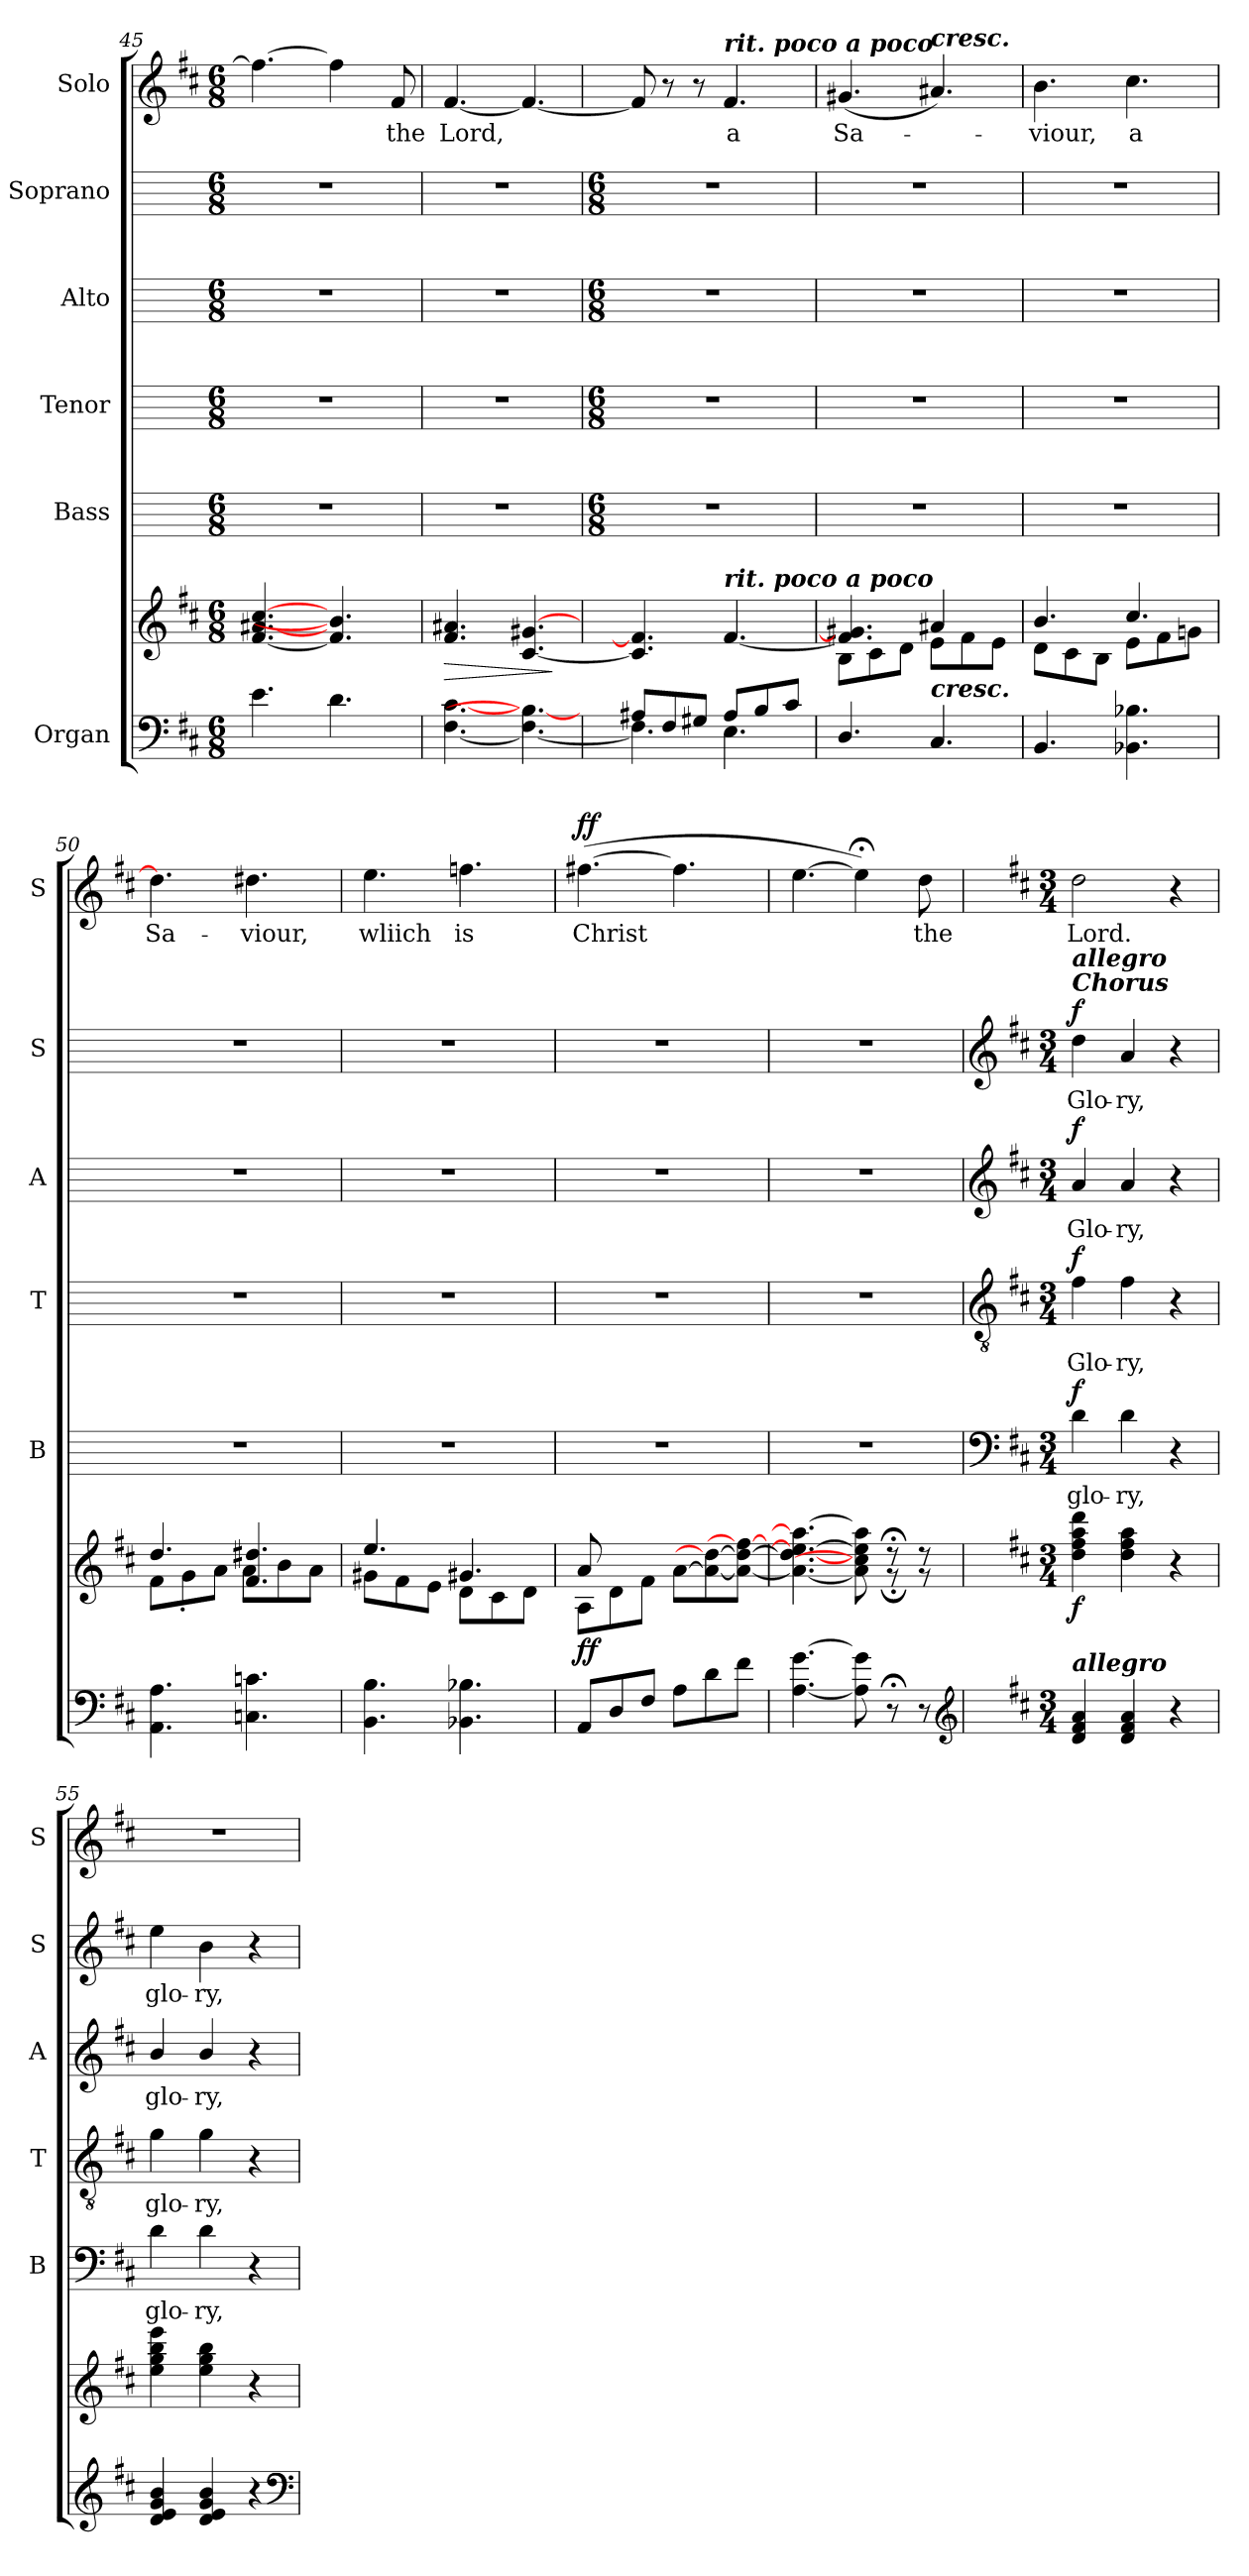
**kern	**kern	**dynam	**kern	**text	**dynam	**kern	**text	**dynam	**kern	**text	**dynam	**kern	**text	**dynam	**kern	**text	**dynam
*part6	*part6	*part6	*part5	*part5	*part5	*part4	*part4	*part4	*part3	*part3	*part3	*part2	*part2	*part2	*part1	*part1	*part1
*staff7	*staff6	*staff6/7	*staff5	*staff5	*staff5	*staff4	*staff4	*staff4	*staff3	*staff3	*staff3	*staff2	*staff2	*staff2	*staff1	*staff1	*staff1
*I"Organ	*	*	*I"Bass	*	*	*I"Tenor	*	*	*I"Alto	*	*	*I"Soprano	*	*	*I"Solo	*	*
*	*	*	*I'B	*	*	*I'T	*	*	*I'A	*	*	*I'S	*	*	*I'S	*	*
*clefF4	*clefG2	*	*	*	*	*	*	*	*	*	*	*	*	*	*clefG2	*	*
*k[f#c#]	*k[f#c#]	*	*	*	*	*	*	*	*	*	*	*	*	*	*k[f#c#]	*	*
*D:	*D:	*	*	*	*	*	*	*	*	*	*	*	*	*	*D:	*	*
*M6/8	*M6/8	*	*M6/8	*	*	*M6/8	*	*	*M6/8	*	*	*M6/8	*	*	*M6/8	*	*
=45	=45	=45	=45	=45	=45	=45	=45	=45	=45	=45	=45	=45	=45	=45	=45	=45	=45
*^	*^	*	*	*	*	*	*	*	*	*	*	*	*	*	*	*	*
4.e\	2ryy	[4.f#/ [4.a#X/ [4.cc#/	4ryy	.	2.r	.	.	2.r	.	.	2.r	.	.	2.r	.	.	4.ff#_	.	.
.	.	.	2ryy	.	.	.	.	.	.	.	.	.	.	.	.	.	.	.	.
4.d\	.	4.f#/] 4.b/]	.	.	.	.	.	.	.	.	.	.	.	.	.	.	4ff#]	.	.
.	4ryy	.	.	.	.	.	.	.	.	.	.	.	.	.	.	.	.	.	.
!	!	!	!	!	!	!	!	!	!	!	!	!	!	!	!	!	!	!LO:LY:b	!
.	.	.	.	.	.	.	.	.	.	.	.	.	.	.	.	.	8f#	the	.
=46	=46	=46	=46	=46	=46	=46	=46	=46	=46	=46	=46	=46	=46	=46	=46	=46	=46	=46	=46
!	!	!	!	!LO:HP:b	!	!	!	!	!	!	!	!	!	!	!	!	!	!LO:LY:b	!
2.ryy	[4.F#\ [4.c#\	4.f#/ 4.a#X/	4ryy	>	2.r	.	.	2.r	.	.	2.r	.	.	2.r	.	.	[4.f#	Lord,	.
.	.	.	2ryy	.	.	.	.	.	.	.	.	.	.	.	.	.	.	.	.
.	4.F#\_ 4.B\_	[4.c#/ [4.g#X/	.	.	.	.	.	.	.	.	.	.	.	.	.	.	4.f#_	.	.
*v	*v	*	*	*	*	*	*	*	*	*	*	*	*	*	*	*	*	*	*
*	*v	*v	*	*	*	*	*	*	*	*	*	*	*	*	*	*	*	*
.	.	]	.	.	.	.	.	.	.	.	.	.	.	.	.	.	.
!!LO:LB:g=z
=47	=47	=47	=47	=47	=47	=47	=47	=47	=47	=47	=47	=47	=47	=47	=47	=47	=47
*	*	*	*M6/8	*	*	*M6/8	*	*	*M6/8	*	*	*M6/8	*	*	*	*	*
*^	*^	*	*	*	*	*	*	*	*	*	*	*	*	*	*	*	*
8A#X/L	4.F#\]	4.c#/] 4.f#/]	2ryy	.	2.r	.	.	2.r	.	.	2.r	.	.	2.r	.	.	8f#]	.	.
8F#/	.	.	.	.	.	.	.	.	.	.	.	.	.	.	.	.	8r	.	.
8G#X/J	.	.	.	.	.	.	.	.	.	.	.	.	.	.	.	.	8r	.	.
!	!	!	!	!	!	!	!	!	!	!	!	!	!	!	!	!	!LO:TX:a:Bi:t=rit. poco a poco	!	!
!	!	!LO:TX:a:Bi:t=rit. poco a poco	!	!	!	!	!	!	!	!	!	!	!	!	!	!	!	!	!
!	!	!	!	!	!	!	!	!	!	!	!	!	!	!	!	!	!	!LO:LY:b	!
8A#/L	4.E\	[4.f#/	.	.	.	.	.	.	.	.	.	.	.	.	.	.	4.f#	a	.
8B/	.	.	4ryy	.	.	.	.	.	.	.	.	.	.	.	.	.	.	.	.
8c#/J	.	.	.	.	.	.	.	.	.	.	.	.	.	.	.	.	.	.	.
=48	=48	=48	=48	=48	=48	=48	=48	=48	=48	=48	=48	=48	=48	=48	=48	=48	=48	=48	=48
!	!	!	!	!	!	!	!	!	!	!	!	!	!	!	!	!	!	!LO:LY:b	!
4.D/	2ryy	4.f#/] 4.g#X/]	8B\L	.	2.r	.	.	2.r	.	.	2.r	.	.	2.r	.	.	(<4.g#X	Sa-	.
.	.	.	8c#\	.	.	.	.	.	.	.	.	.	.	.	.	.	.	.	.
.	.	.	8d\J	.	.	.	.	.	.	.	.	.	.	.	.	.	.	.	.
!	!	!	!	!	!	!	!	!	!	!	!	!	!	!	!	!	!LO:TX:a:Bi:t=cresc.	!	!
!LO:TX:a:Bi:t=cresc.	!	!	!	!	!	!	!	!	!	!	!	!	!	!	!	!	!	!	!
4.C#/	.	4a#X/	8e\L	.	.	.	.	.	.	.	.	.	.	.	.	.	4.a#X)	.	.
.	4ryy	.	8f#\	.	.	.	.	.	.	.	.	.	.	.	.	.	.	.	.
.	.	8ryy	8e\J	.	.	.	.	.	.	.	.	.	.	.	.	.	.	.	.
=49	=49	=49	=49	=49	=49	=49	=49	=49	=49	=49	=49	=49	=49	=49	=49	=49	=49	=49	=49
!	!	!	!	!	!	!	!	!	!	!	!	!	!	!	!	!	!	!LO:LY:b	!
4.BB/	2ryy	4.b/	8d\L	.	2.r	.	.	2.r	.	.	2.r	.	.	2.r	.	.	4.b	viour,	.
.	.	.	8c#\	.	.	.	.	.	.	.	.	.	.	.	.	.	.	.	.
.	.	.	8B\J	.	.	.	.	.	.	.	.	.	.	.	.	.	.	.	.
!	!	!	!	!	!	!	!	!	!	!	!	!	!	!	!	!	!	!LO:LY:b	!
4.BB-X\ 4.B-X\	.	4.cc#/	8e\L	.	.	.	.	.	.	.	.	.	.	.	.	.	4.cc#	a	.
.	4ryy	.	8f#\	.	.	.	.	.	.	.	.	.	.	.	.	.	.	.	.
.	.	.	8gn\J	.	.	.	.	.	.	.	.	.	.	.	.	.	.	.	.
=50	=50	=50	=50	=50	=50	=50	=50	=50	=50	=50	=50	=50	=50	=50	=50	=50	=50	=50	=50
!	!	!	!	!	!	!	!	!	!	!	!	!	!	!	!	!	!	!LO:LY:b	!
4.AA\ 4.A\	2ryy	4.dd/	8f#\L	.	2.r	.	.	2.r	.	.	2.r	.	.	2.r	.	.	4.dd]	Sa-	.
.	.	.	8g'\	.	.	.	.	.	.	.	.	.	.	.	.	.	.	.	.
.	.	.	8a\J	.	.	.	.	.	.	.	.	.	.	.	.	.	.	.	.
!	!	!	!	!	!	!	!	!	!	!	!	!	!	!	!	!	!	!LO:LY:b	!
4.Cn\ 4.cn\	.	4.f#/ 4.dd#X/	8a\L	.	.	.	.	.	.	.	.	.	.	.	.	.	4.dd#X	-viour,	.
.	4ryy	.	8b\	.	.	.	.	.	.	.	.	.	.	.	.	.	.	.	.
.	.	.	8a\J	.	.	.	.	.	.	.	.	.	.	.	.	.	.	.	.
=51	=51	=51	=51	=51	=51	=51	=51	=51	=51	=51	=51	=51	=51	=51	=51	=51	=51	=51	=51
!	!	!	!	!	!	!	!	!	!	!	!	!	!	!	!	!	!	!LO:LY:b	!
4.BB\ 4.B\	4ryy	4.ee/	8g#X\L	.	2.r	.	.	2.r	.	.	2.r	.	.	2.r	.	.	4.ee	wliich	.
.	.	.	8f#\	.	.	.	.	.	.	.	.	.	.	.	.	.	.	.	.
.	8ryy	.	8e\J	.	.	.	.	.	.	.	.	.	.	.	.	.	.	.	.
!	!	!	!	!	!	!	!	!	!	!	!	!	!	!	!	!	!	!LO:LY:b	!
4.BB-X\ 4.B-X\	4.ryy	4.g#X/	8d\L	.	.	.	.	.	.	.	.	.	.	.	.	.	4.ffn	is	.
.	.	.	8c#\	.	.	.	.	.	.	.	.	.	.	.	.	.	.	.	.
.	.	.	8d\J	.	.	.	.	.	.	.	.	.	.	.	.	.	.	.	.
=52	=52	=52	=52	=52	=52	=52	=52	=52	=52	=52	=52	=52	=52	=52	=52	=52	=52	=52	=52
!	!	!	!	!LO:DY:b	!	!	!	!	!	!	!	!	!	!	!	!	!	!LO:LY:b	!LO:DY:b
8AA/L	2ryy	8a/	8A\L	ff	2.r	.	.	2.r	.	.	2.r	.	.	2.r	.	.	(>[4.ff#X	Christ	ff
8D/	.	8ryy	8d\	.	.	.	.	.	.	.	.	.	.	.	.	.	.	.	.
8F#/J	.	4ryy	8f#\J	.	.	.	.	.	.	.	.	.	.	.	.	.	.	.	.
8A\L	.	.	[8a\L	.	.	.	.	.	.	.	.	.	.	.	.	.	4.ff#]	.	.
8d\	4ryy	4ryy	8a\_ 8dd\_	.	.	.	.	.	.	.	.	.	.	.	.	.	.	.	.
8f#\J	.	.	8a\_ 8dd\_ 8ff#\_J	.	.	.	.	.	.	.	.	.	.	.	.	.	.	.	.
=53	=53	=53	=53	=53	=53	=53	=53	=53	=53	=53	=53	=53	=53	=53	=53	=53	=53	=53	=53
[4.A\ [4.g\	2ryy	2ryy	4.a\_ 4.dd\_ 4.ee\_ 4.aa\_	.	2.r	.	.	2.r	.	.	2.r	.	.	2.r	.	.	[4.ee	.	.
8A\] 8g\]	.	.	8a\] 8cc#\] 8ee\] 8aa\]	.	.	.	.	.	.	.	.	.	.	.	.	.	4ee;<])	.	.
8r;<	4ryy	8r;<	8r;<	.	.	.	.	.	.	.	.	.	.	.	.	.	.	.	.
!	!	!	!	!	!	!	!	!	!	!	!	!	!	!	!	!	!	!LO:LY:b	!
8r	.	8r	8r	.	.	.	.	.	.	.	.	.	.	.	.	.	8dd	the	.
*	*	*v	*v	*	*	*	*	*	*	*	*	*	*	*	*	*	*	*	*
*clefG2	*	*	*	*	*	*	*	*	*	*	*	*	*	*	*	*	*	*
!!LO:LB:g=z
=54	=54	=54	=54	=54	=54	=54	=54	=54	=54	=54	=54	=54	=54	=54	=54	=54	=54	=54
*	*	*	*	*clefF4	*	*	*clefGv2	*	*	*clefG2	*	*	*clefG2	*	*	*	*	*
*	*	*	*	*k[f#c#]	*	*	*k[f#c#]	*	*	*k[f#c#]	*	*	*k[f#c#]	*	*	*	*	*
*	*	*	*	*D:	*	*	*D:	*	*	*D:	*	*	*D:	*	*	*	*	*
*M3/4	*	*M3/4	*	*M3/4	*	*	*M3/4	*	*	*M3/4	*	*	*M3/4	*	*	*M3/4	*	*
*	*	*^	*	*	*	*	*	*	*	*	*	*	*	*	*	*	*	*
!	!	!	!	!	!	!	!	!	!	!	!	!	!	!LO:TX:a:Bi:t=Chorus	!	!	!	!	!
!	!	!	!	!	!	!	!	!	!	!	!	!	!	!LO:TX:a:Bi:t=allegro	!	!	!	!	!
!LO:TX:a:Bi:t=allegro	!	!	!	!	!	!	!	!	!	!	!	!	!	!	!	!	!	!	!
!	!	!	!	!LO:DY:b	!	!LO:LY:b	!LO:DY:b	!	!LO:LY:b	!LO:DY:b	!	!LO:LY:b	!LO:DY:b	!	!LO:LY:b	!LO:DY:b	!	!LO:LY:b	!
*	*	*v	*v	*	*	*	*	*	*	*	*	*	*	*	*	*	*	*	*
4d/ 4f#/ 4a/	2ryy	4dd 4ff# 4aa 4ddd	f	4d	glo-	f	4f#	Glo-	f	4a	Glo-	f	4dd	Glo-	f	2dd	Lord.	.
!	!	!	!	!	!LO:LY:b	!	!	!LO:LY:b	!	!	!LO:LY:b	!	!	!LO:LY:b	!	!	!	!
4d/ 4f#/ 4a/	.	4dd 4ff# 4aa	.	4d	-ry,	.	4f#	-ry,	.	4a	-ry,	.	4a	-ry,	.	.	.	.
4r	4ryy	4r	.	4r	.	.	4r	.	.	4r	.	.	4r	.	.	4r	.	.
=55	=55	=55	=55	=55	=55	=55	=55	=55	=55	=55	=55	=55	=55	=55	=55	=55	=55	=55
!	!	!	!	!	!LO:LY:b	!	!	!LO:LY:b	!	!	!LO:LY:b	!	!	!LO:LY:b	!	!LO:N:vis=1	!	!
4d/ 4e/ 4g/ 4b/	2ryy	4ee 4gg 4bb 4eee	.	4d	glo-	.	4g	glo-	.	4b/	glo-	.	4ee	glo-	.	2.r	.	.
!	!	!	!	!	!LO:LY:b	!	!	!LO:LY:b	!	!	!LO:LY:b	!	!	!LO:LY:b	!	!	!	!
4d/ 4e/ 4g/ 4b/	.	4ee 4gg 4bb	.	4d	-ry,	.	4g	-ry,	.	4b/	-ry,	.	4b	-ry,	.	.	.	.
4r	4ryy	4r	.	4r	.	.	4r	.	.	4r	.	.	4r	.	.	.	.	.
*v	*v	*	*	*	*	*	*	*	*	*	*	*	*	*	*	*	*	*
*clefF4	*	*	*	*	*	*	*	*	*	*	*	*	*	*	*	*	*
=	=	=	=	=	=	=	=	=	=	=	=	=	=	=	=	=	=
*-	*-	*-	*-	*-	*-	*-	*-	*-	*-	*-	*-	*-	*-	*-	*-	*-	*-
